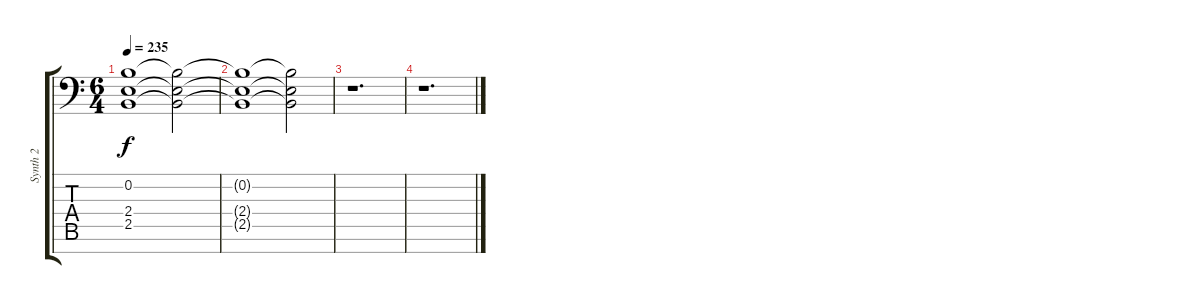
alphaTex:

\track ("Synth 2" "Synth 2") {instrument choiraahs}
\staff {score tabs}
\tuning (E4 B3 G3 D3 A2 E2 C-1) {hide}
\ts (6 4)
\tempo 235
\clef f4
\ks c
(0.2 2.4 2.5).1{dy f} (0.2{t} 2.4{t} 2.5{t}).2 |
(0.2{t} 2.4{t} 2.5{t}).1 (0.2{t} 2.4{t} 2.5{t}).2 |
r.1{d} |
r.1{d}
